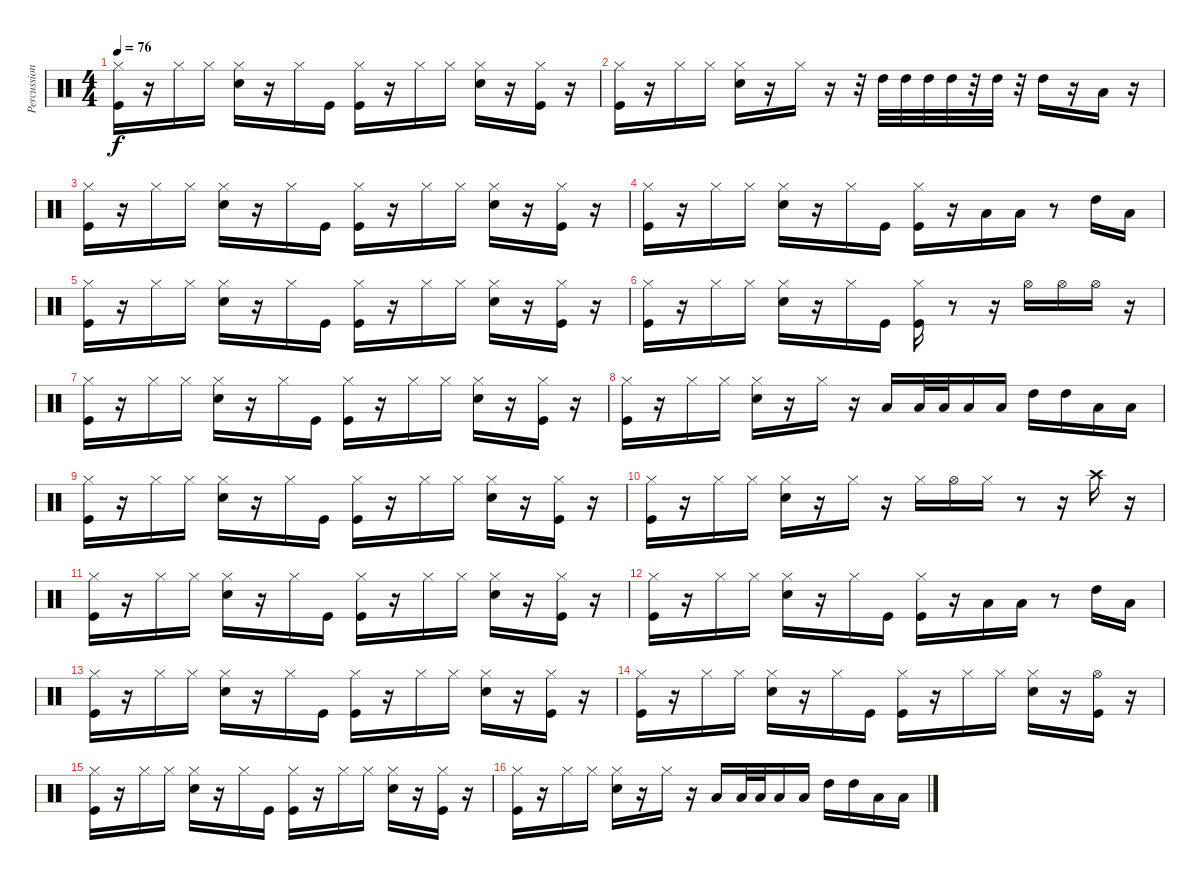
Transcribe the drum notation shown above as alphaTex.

\track ("Percussions" "Percussion") {instrument percussion}
\staff {score}
\articulation defaults
\ts (4 4)
\tempo 76
\clef neutral
\ks c
("Kick (hit)" "Hi-Hat (closed)").16{dy f} r.16 "Hi-Hat (closed)".16 "Hi-Hat (closed)".16 ("Snare (hit) 2" "Hi-Hat (closed)").16 r.16 "Hi-Hat (closed)".16 "Kick (hit)".16 ("Kick (hit)" "Hi-Hat (closed)").16 r.16 "Hi-Hat (closed)".16 "Hi-Hat (closed)".16 ("Snare (hit) 2" "Hi-Hat (closed)").16 r.16 ("Kick (hit)" "Hi-Hat (closed)").16 r.16 |
("Kick (hit)" "Hi-Hat (closed)").16 r.16 "Hi-Hat (closed)".16 "Hi-Hat (closed)".16 ("Snare (hit) 2" "Hi-Hat (closed)").16 r.16 "Hi-Hat (closed)".16 r.16 r.32 "High Tom (hit)".32 "High Tom (hit)".32 "High Tom (hit)".32 "High Tom (hit)".32 r.32 "High Tom (hit)".32 r.32 "High Tom (hit)".16 r.16 "Low Floor Tom (hit)".16 r.16 |
("Kick (hit)" "Hi-Hat (closed)").16 r.16 "Hi-Hat (closed)".16 "Hi-Hat (closed)".16 ("Snare (hit) 2" "Hi-Hat (closed)").16 r.16 "Hi-Hat (closed)".16 "Kick (hit)".16 ("Kick (hit)" "Hi-Hat (closed)").16 r.16 "Hi-Hat (closed)".16 "Hi-Hat (closed)".16 ("Snare (hit) 2" "Hi-Hat (closed)").16 r.16 ("Kick (hit)" "Hi-Hat (closed)").16 r.16 |
("Kick (hit)" "Hi-Hat (closed)").16 r.16 "Hi-Hat (closed)".16 "Hi-Hat (closed)".16 ("Snare (hit) 2" "Hi-Hat (closed)").16 r.16 "Hi-Hat (closed)".16 "Kick (hit)".16 ("Kick (hit)" "Hi-Hat (closed)").16 r.16 "Low Floor Tom (hit)".16 "Low Floor Tom (hit)".16 r.8 "High Tom (hit)".16 "Low Floor Tom (hit)".16 |
("Kick (hit)" "Hi-Hat (closed)").16 r.16 "Hi-Hat (closed)".16 "Hi-Hat (closed)".16 ("Snare (hit) 2" "Hi-Hat (closed)").16 r.16 "Hi-Hat (closed)".16 "Kick (hit)".16 ("Kick (hit)" "Hi-Hat (closed)").16 r.16 "Hi-Hat (closed)".16 "Hi-Hat (closed)".16 ("Snare (hit) 2" "Hi-Hat (closed)").16 r.16 ("Kick (hit)" "Hi-Hat (closed)").16 r.16 |
("Kick (hit)" "Hi-Hat (closed)").16 r.16 "Hi-Hat (closed)".16 "Hi-Hat (closed)".16 ("Snare (hit) 2" "Hi-Hat (closed)").16 r.16 "Hi-Hat (closed)".16 "Kick (hit)".16 ("Kick (hit)" "Hi-Hat (closed)").16 r.8 r.16 "Hi-Hat (open)".16 "Hi-Hat (open)".16 "Hi-Hat (open)".16 r.16 |
("Kick (hit)" "Hi-Hat (closed)").16 r.16 "Hi-Hat (closed)".16 "Hi-Hat (closed)".16 ("Snare (hit) 2" "Hi-Hat (closed)").16 r.16 "Hi-Hat (closed)".16 "Kick (hit)".16 ("Kick (hit)" "Hi-Hat (closed)").16 r.16 "Hi-Hat (closed)".16 "Hi-Hat (closed)".16 ("Snare (hit) 2" "Hi-Hat (closed)").16 r.16 ("Kick (hit)" "Hi-Hat (closed)").16 r.16 |
("Kick (hit)" "Hi-Hat (closed)").16 r.16 "Hi-Hat (closed)".16 "Hi-Hat (closed)".16 ("Snare (hit) 2" "Hi-Hat (closed)").16 r.16 "Hi-Hat (closed)".16 r.16 "Low Floor Tom (hit)".16 "Low Floor Tom (hit)".32 "Low Floor Tom (hit)".32 "Low Floor Tom (hit)".16 "Low Floor Tom (hit)".16 "High Tom (hit)".16 "High Tom (hit)".16 "Low Floor Tom (hit)".16 "Low Floor Tom (hit)".16 |
("Kick (hit)" "Hi-Hat (closed)").16 r.16 "Hi-Hat (closed)".16 "Hi-Hat (closed)".16 ("Snare (hit) 2" "Hi-Hat (closed)").16 r.16 "Hi-Hat (closed)".16 "Kick (hit)".16 ("Kick (hit)" "Hi-Hat (closed)").16 r.16 "Hi-Hat (closed)".16 "Hi-Hat (closed)".16 ("Snare (hit) 2" "Hi-Hat (closed)").16 r.16 ("Kick (hit)" "Hi-Hat (closed)").16 r.16 |
("Kick (hit)" "Hi-Hat (closed)").16 r.16 "Hi-Hat (closed)".16 "Hi-Hat (closed)".16 ("Snare (hit) 2" "Hi-Hat (closed)").16 r.16 "Hi-Hat (closed)".16 r.16 "Hi-Hat (closed)".16 "Hi-Hat (open)".16 "Hi-Hat (closed)".16 r.8 r.16 "Crash high (hit)".16 r.16 |
("Kick (hit)" "Hi-Hat (closed)").16 r.16 "Hi-Hat (closed)".16 "Hi-Hat (closed)".16 ("Snare (hit) 2" "Hi-Hat (closed)").16 r.16 "Hi-Hat (closed)".16 "Kick (hit)".16 ("Kick (hit)" "Hi-Hat (closed)").16 r.16 "Hi-Hat (closed)".16 "Hi-Hat (closed)".16 ("Snare (hit) 2" "Hi-Hat (closed)").16 r.16 ("Kick (hit)" "Hi-Hat (closed)").16 r.16 |
("Kick (hit)" "Hi-Hat (closed)").16 r.16 "Hi-Hat (closed)".16 "Hi-Hat (closed)".16 ("Snare (hit) 2" "Hi-Hat (closed)").16 r.16 "Hi-Hat (closed)".16 "Kick (hit)".16 ("Kick (hit)" "Hi-Hat (closed)").16 r.16 "Low Floor Tom (hit)".16 "Low Floor Tom (hit)".16 r.8 "High Tom (hit)".16 "Low Floor Tom (hit)".16 |
("Kick (hit)" "Hi-Hat (closed)").16 r.16 "Hi-Hat (closed)".16 "Hi-Hat (closed)".16 ("Snare (hit) 2" "Hi-Hat (closed)").16 r.16 "Hi-Hat (closed)".16 "Kick (hit)".16 ("Kick (hit)" "Hi-Hat (closed)").16 r.16 "Hi-Hat (closed)".16 "Hi-Hat (closed)".16 ("Snare (hit) 2" "Hi-Hat (closed)").16 r.16 ("Kick (hit)" "Hi-Hat (closed)").16 r.16 |
("Kick (hit)" "Hi-Hat (closed)").16 r.16 "Hi-Hat (closed)".16 "Hi-Hat (closed)".16 ("Snare (hit) 2" "Hi-Hat (closed)").16 r.16 "Hi-Hat (closed)".16 "Kick (hit)".16 ("Kick (hit)" "Hi-Hat (closed)").16 r.16 "Hi-Hat (closed)".16 "Hi-Hat (closed)".16 ("Snare (hit) 2" "Hi-Hat (closed)").16 r.16 ("Kick (hit)" "Hi-Hat (open)").16 r.16 |
("Kick (hit)" "Hi-Hat (closed)").16 r.16 "Hi-Hat (closed)".16 "Hi-Hat (closed)".16 ("Snare (hit) 2" "Hi-Hat (closed)").16 r.16 "Hi-Hat (closed)".16 "Kick (hit)".16 ("Kick (hit)" "Hi-Hat (closed)").16 r.16 "Hi-Hat (closed)".16 "Hi-Hat (closed)".16 ("Snare (hit) 2" "Hi-Hat (closed)").16 r.16 ("Kick (hit)" "Hi-Hat (closed)").16 r.16 |
("Kick (hit)" "Hi-Hat (closed)").16 r.16 "Hi-Hat (closed)".16 "Hi-Hat (closed)".16 ("Snare (hit) 2" "Hi-Hat (closed)").16 r.16 "Hi-Hat (closed)".16 r.16 "Low Floor Tom (hit)".16 "Low Floor Tom (hit)".32 "Low Floor Tom (hit)".32 "Low Floor Tom (hit)".16 "Low Floor Tom (hit)".16 "High Tom (hit)".16 "High Tom (hit)".16 "Low Floor Tom (hit)".16 "Low Floor Tom (hit)".16
